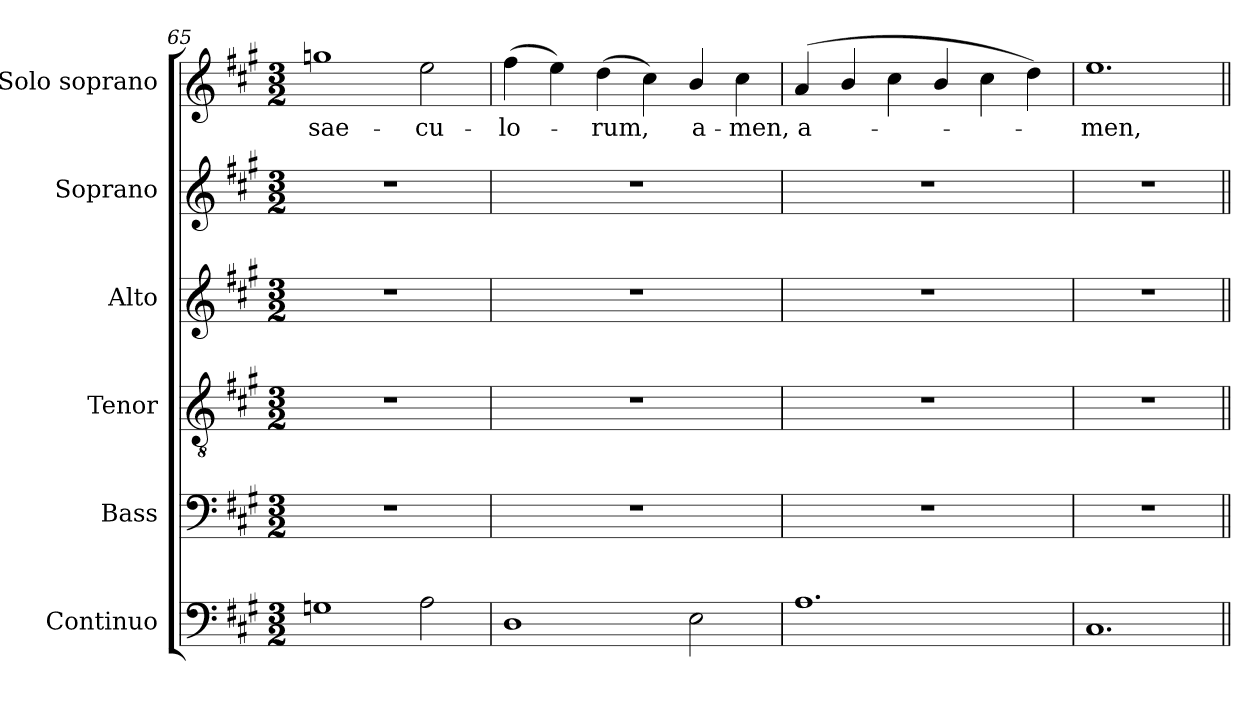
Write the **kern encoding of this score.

**kern	**kern	**kern	**kern	**kern	**kern	**text
*part6	*part5	*part4	*part3	*part2	*part1	*part1
*staff6	*staff5	*staff4	*staff3	*staff2	*staff1	*staff1
*I"Continuo	*I"Bass	*I"Tenor	*I"Alto	*I"Soprano	*I"Solo soprano	*
*I'Cont.	*I'B.	*I'T.	*I'A.	*I'S.	*I'S.	*
*clefF4	*clefF4	*clefGv2	*clefG2	*clefG2	*clefG2	*
*	*	*ITrd7c12	*	*	*	*
*k[f#c#g#]	*k[f#c#g#]	*k[f#c#g#]	*k[f#c#g#]	*k[f#c#g#]	*k[f#c#g#]	*
*A:	*A:	*A:	*A:	*A:	*A:	*
*M3/2	*M3/2	*M3/2	*M3/2	*M3/2	*M3/2	*
=65	=65	=65	=65	=65	=65	=65
!	!LO:N:vis=1	!LO:N:vis=1	!LO:N:vis=1	!LO:N:vis=1	!	!
!	!	!	!	!	!	!LO:LY:b:color=#000000
1Gni	1.r	1.r	1.r	1.r	1ggni	sae-
!	!	!	!	!	!	!LO:LY:b:color=#000000
2Ai\	.	.	.	.	2eei\	-cu-
=66	=66	=66	=66	=66	=66	=66
!	!LO:N:vis=1	!LO:N:vis=1	!LO:N:vis=1	!LO:N:vis=1	!	!
!	!	!	!	!	!	!LO:LY:b:color=#000000
1Di	1.r	1.r	1.r	1.r	(4ff#i\	-lo-
.	.	.	.	.	4eei\)	.
!	!	!	!	!	!	!LO:LY:b:color=#000000
.	.	.	.	.	(4ddi\	-rum,
.	.	.	.	.	4cc#i\)	.
!	!	!	!	!	!	!LO:LY:b:color=#000000
2Ei\	.	.	.	.	4bi/	a-
!	!	!	!	!	!	!LO:LY:b:color=#000000
.	.	.	.	.	4cc#i\	-men,
!!LO:PB:g=z
=67	=67	=67	=67	=67	=67	=67
!	!LO:N:vis=1	!LO:N:vis=1	!LO:N:vis=1	!LO:N:vis=1	!	!
!	!	!	!	!	!	!LO:LY:b:color=#000000
1.Ai	1.r	1.r	1.r	1.r	(4ai/	a-
.	.	.	.	.	4bi/	.
.	.	.	.	.	4cc#i\	.
.	.	.	.	.	4bi/	.
.	.	.	.	.	4cc#i\	.
.	.	.	.	.	4ddi\)	.
=68	=68	=68	=68	=68	=68	=68
!	!LO:N:vis=1	!LO:N:vis=1	!LO:N:vis=1	!LO:N:vis=1	!	!
!	!	!	!	!	!	!LO:LY:b:color=#000000
1.C#i	1.r	1.r	1.r	1.r	1.eei	-men,
=||	=||	=||	=||	=||	=||	=||
*-	*-	*-	*-	*-	*-	*-
